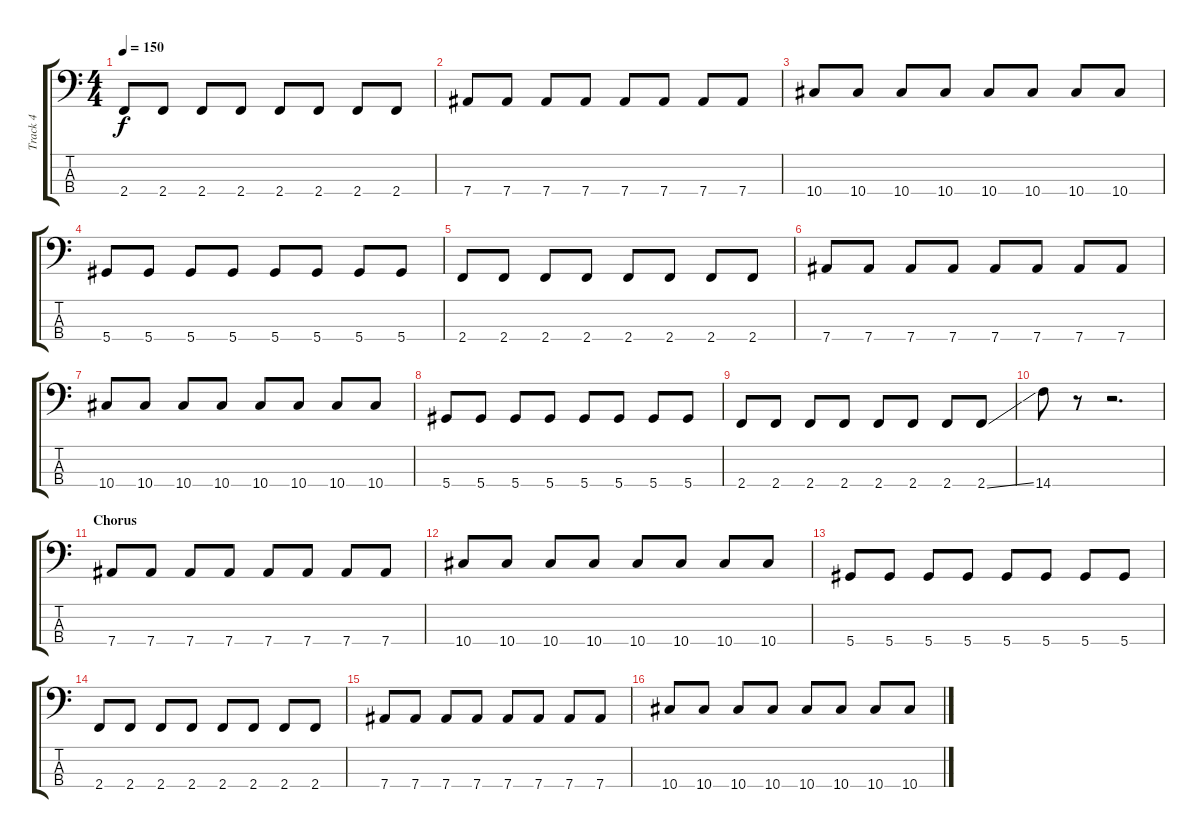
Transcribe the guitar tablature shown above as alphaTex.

\track ("Track 4" "Track 4") {instrument fretlessbass}
\staff {score tabs}
\tuning (Gb2 Db2 Ab1 Eb1) {hide}
\ts (4 4)
\tempo 150
\clef f4
\ks c
2.4.8{dy f} 2.4.8 2.4.8 2.4.8 2.4.8 2.4.8 2.4.8 2.4.8 |
7.4.8 7.4.8 7.4.8 7.4.8 7.4.8 7.4.8 7.4.8 7.4.8 |
10.4.8 10.4.8 10.4.8 10.4.8 10.4.8 10.4.8 10.4.8 10.4.8 |
5.4.8 5.4.8 5.4.8 5.4.8 5.4.8 5.4.8 5.4.8 5.4.8 |
2.4.8 2.4.8 2.4.8 2.4.8 2.4.8 2.4.8 2.4.8 2.4.8 |
7.4.8 7.4.8 7.4.8 7.4.8 7.4.8 7.4.8 7.4.8 7.4.8 |
10.4.8 10.4.8 10.4.8 10.4.8 10.4.8 10.4.8 10.4.8 10.4.8 |
5.4.8 5.4.8 5.4.8 5.4.8 5.4.8 5.4.8 5.4.8 5.4.8 |
2.4.8 2.4.8 2.4.8 2.4.8 2.4.8 2.4.8 2.4.8 2.4{ss}.8 |
14.4.8 r.8 r.2{d} |
\section ("" "Chorus")
7.4.8 7.4.8 7.4.8 7.4.8 7.4.8 7.4.8 7.4.8 7.4.8 |
10.4.8 10.4.8 10.4.8 10.4.8 10.4.8 10.4.8 10.4.8 10.4.8 |
5.4.8 5.4.8 5.4.8 5.4.8 5.4.8 5.4.8 5.4.8 5.4.8 |
2.4.8 2.4.8 2.4.8 2.4.8 2.4.8 2.4.8 2.4.8 2.4.8 |
7.4.8 7.4.8 7.4.8 7.4.8 7.4.8 7.4.8 7.4.8 7.4.8 |
10.4.8 10.4.8 10.4.8 10.4.8 10.4.8 10.4.8 10.4.8 10.4.8
